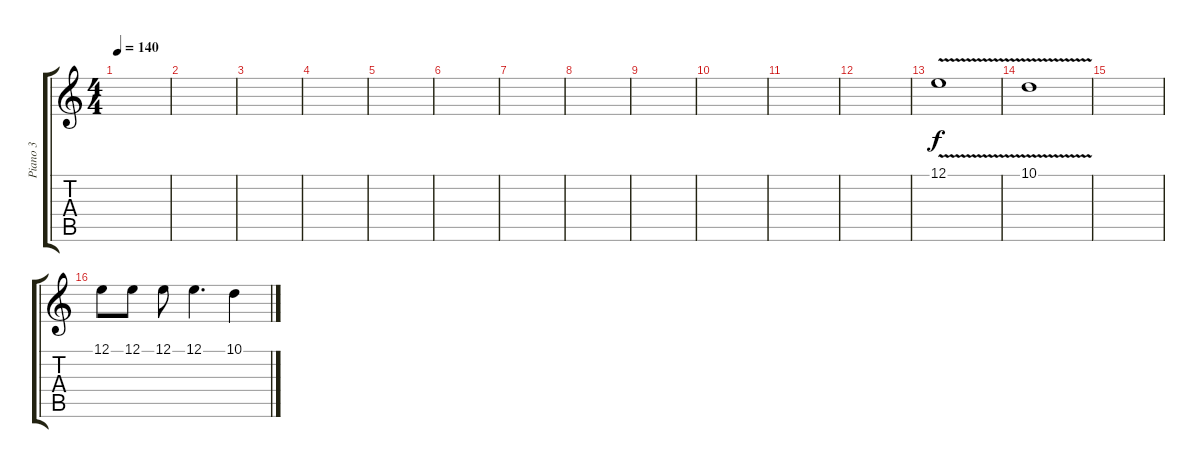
\track ("Piano 3" "Piano 3") {instrument vibraphone}
\staff {score tabs}
\tuning (E4 B3 G3 D3 A2 E2) {hide}
\ts (4 4)
\tempo 140
\clef g2
\ks c
|
|
|
|
|
|
|
|
|
|
|
|
12.1{v}.1 |
10.1{v}.1 |
|
12.1.8 12.1.8 12.1.8 12.1.4{d} 10.1.4
